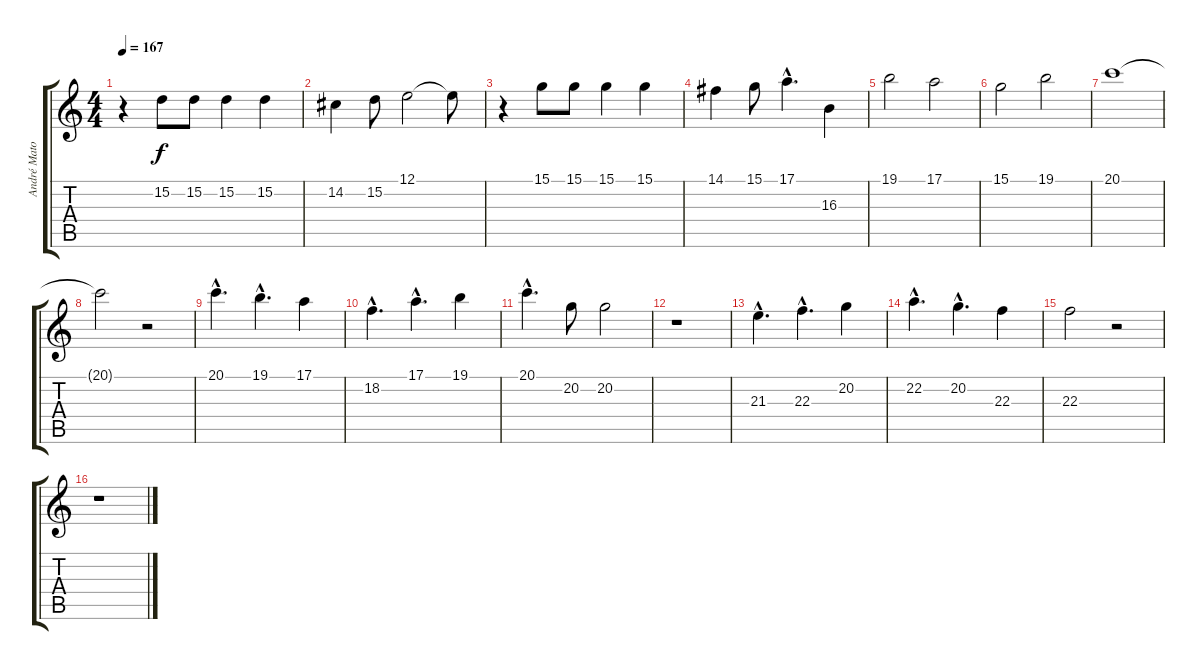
\track ("André Matos" "André Mato") {instrument lead6voice}
\staff {score tabs}
\tuning (E4 B3 G3 D3 A2 E2) {hide}
\ts (4 4)
\tempo 167
\clef g2
\ks c
r.4{dy f} 15.2.8 15.2.8 15.2.4 15.2.4 |
14.2.4 15.2.8 12.1.2 12.1{t}.8 |
r.4 15.1.8 15.1.8 15.1.4 15.1.4 |
14.1.4 15.1.8 17.1{hac}.4{d} 16.3.4 |
19.1.2 17.1.2 |
15.1.2 19.1.2 |
20.1.1 |
20.1{t}.2 r.2 |
20.1{hac}.4{d} 19.1{hac}.4{d} 17.1.4 |
18.2{hac}.4{d} 17.1{hac}.4{d} 19.1.4 |
20.1{hac}.4{d} 20.2.8 20.2.2 |
r.1 |
21.3{hac}.4{d} 22.3{hac}.4{d} 20.2.4 |
22.2{hac}.4{d} 20.2{hac}.4{d} 22.3.4 |
22.3.2 r.2 |
r.1
